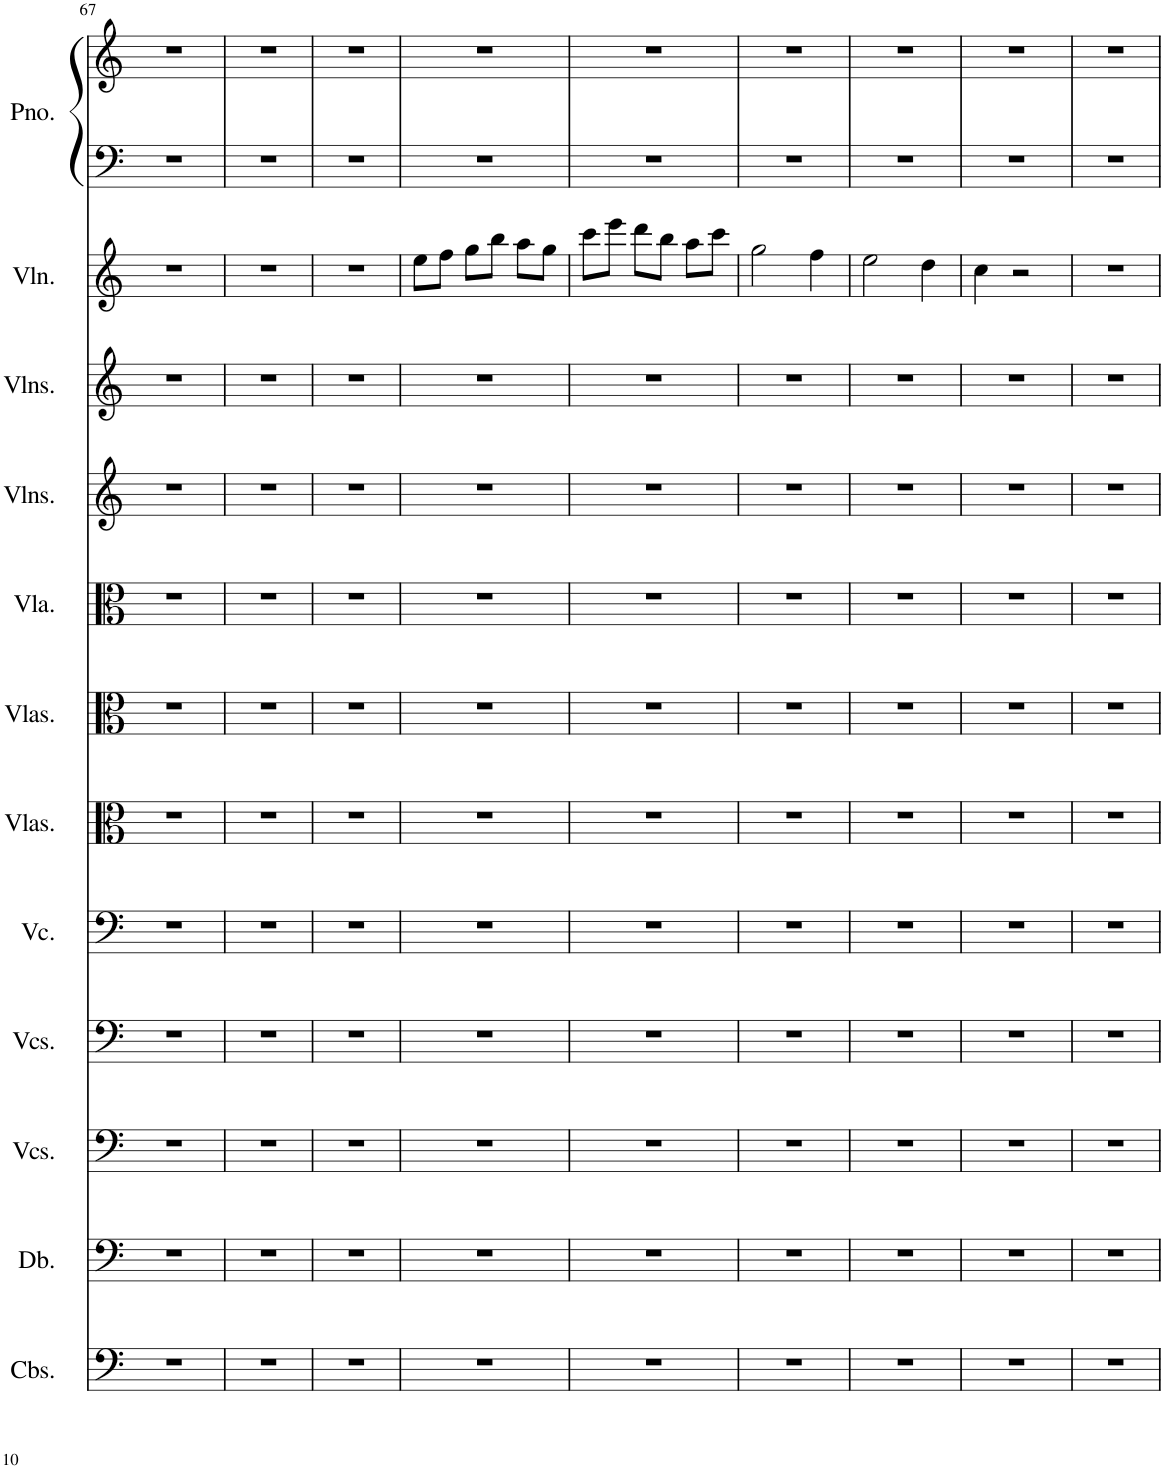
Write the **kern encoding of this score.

**kern	**kern	**kern	**kern	**kern	**kern	**kern	**kern	**kern	**kern	**kern	**kern	**kern
*part12	*part11	*part10	*part9	*part8	*part7	*part6	*part5	*part4	*part3	*part2	*part1	*part1
*staff13	*staff12	*staff11	*staff10	*staff9	*staff8	*staff7	*staff6	*staff5	*staff4	*staff3	*staff2	*staff1
*I"Contrabasses	*I"Double Bass	*I"Violoncellos	*I"Violoncellos	*I"Violoncello	*I"Violas	*I"Violas	*I"Viola	*I"Violins	*I"Violins	*I"Violins	*I"Grand Piano	*
*I'Cbs.	*I'Db.	*I'Vcs.	*I'Vcs.	*I'Vc.	*I'Vlas.	*I'Vlas.	*I'Vla.	*I'Vlns.	*I'Vlns.	*I'Vlns.	*I'Pno.	*
!!LO:PB:g=z
*clefF4	*clefF4	*clefF4	*clefF4	*clefF4	*clefC3	*clefC3	*clefC3	*clefG2	*clefG2	*clefG2	*clefF4	*clefG2
*Trd7c12	*Trd7c12	*	*	*	*	*	*	*	*	*	*	*
*k[]	*k[]	*k[]	*k[]	*k[]	*k[]	*k[]	*k[]	*k[]	*k[]	*k[]	*k[]	*k[]
*M3/4	*M3/4	*M3/4	*M3/4	*M3/4	*M3/4	*M3/4	*M3/4	*M3/4	*M3/4	*M3/4	*M3/4	*M3/4
=67	=67	=67	=67	=67	=67	=67	=67	=67	=67	=67	=67	=67
2.r	2.r	2.r	2.r	2.r	2.r	2.r	2.r	2.r	2.r	2.r	2.r	2.r
=68	=68	=68	=68	=68	=68	=68	=68	=68	=68	=68	=68	=68
2.r	2.r	2.r	2.r	2.r	2.r	2.r	2.r	2.r	2.r	2.r	2.r	2.r
=69	=69	=69	=69	=69	=69	=69	=69	=69	=69	=69	=69	=69
2.r	2.r	2.r	2.r	2.r	2.r	2.r	2.r	2.r	2.r	2.r	2.r	2.r
=70	=70	=70	=70	=70	=70	=70	=70	=70	=70	=70	=70	=70
2.r	2.r	2.r	2.r	2.r	2.r	2.r	2.r	2.r	2.r	8ee\L	2.r	2.r
.	.	.	.	.	.	.	.	.	.	8ff\J	.	.
.	.	.	.	.	.	.	.	.	.	8gg\L	.	.
.	.	.	.	.	.	.	.	.	.	8bb\J	.	.
.	.	.	.	.	.	.	.	.	.	8aa\L	.	.
.	.	.	.	.	.	.	.	.	.	8gg\J	.	.
=71	=71	=71	=71	=71	=71	=71	=71	=71	=71	=71	=71	=71
2.r	2.r	2.r	2.r	2.r	2.r	2.r	2.r	2.r	2.r	8ccc\L	2.r	2.r
.	.	.	.	.	.	.	.	.	.	8eee\J	.	.
.	.	.	.	.	.	.	.	.	.	8ddd\L	.	.
.	.	.	.	.	.	.	.	.	.	8bb\J	.	.
.	.	.	.	.	.	.	.	.	.	8aa\L	.	.
.	.	.	.	.	.	.	.	.	.	8ccc\J	.	.
=72	=72	=72	=72	=72	=72	=72	=72	=72	=72	=72	=72	=72
2.r	2.r	2.r	2.r	2.r	2.r	2.r	2.r	2.r	2.r	2gg\	2.r	2.r
.	.	.	.	.	.	.	.	.	.	4ff\	.	.
=73	=73	=73	=73	=73	=73	=73	=73	=73	=73	=73	=73	=73
2.r	2.r	2.r	2.r	2.r	2.r	2.r	2.r	2.r	2.r	2ee\	2.r	2.r
.	.	.	.	.	.	.	.	.	.	4dd\	.	.
=74	=74	=74	=74	=74	=74	=74	=74	=74	=74	=74	=74	=74
2.r	2.r	2.r	2.r	2.r	2.r	2.r	2.r	2.r	2.r	4cc\	2.r	2.r
.	.	.	.	.	.	.	.	.	.	2r	.	.
=75	=75	=75	=75	=75	=75	=75	=75	=75	=75	=75	=75	=75
2.r	2.r	2.r	2.r	2.r	2.r	2.r	2.r	2.r	2.r	2.r	2.r	2.r
=	=	=	=	=	=	=	=	=	=	=	=	=
*-	*-	*-	*-	*-	*-	*-	*-	*-	*-	*-	*-	*-
